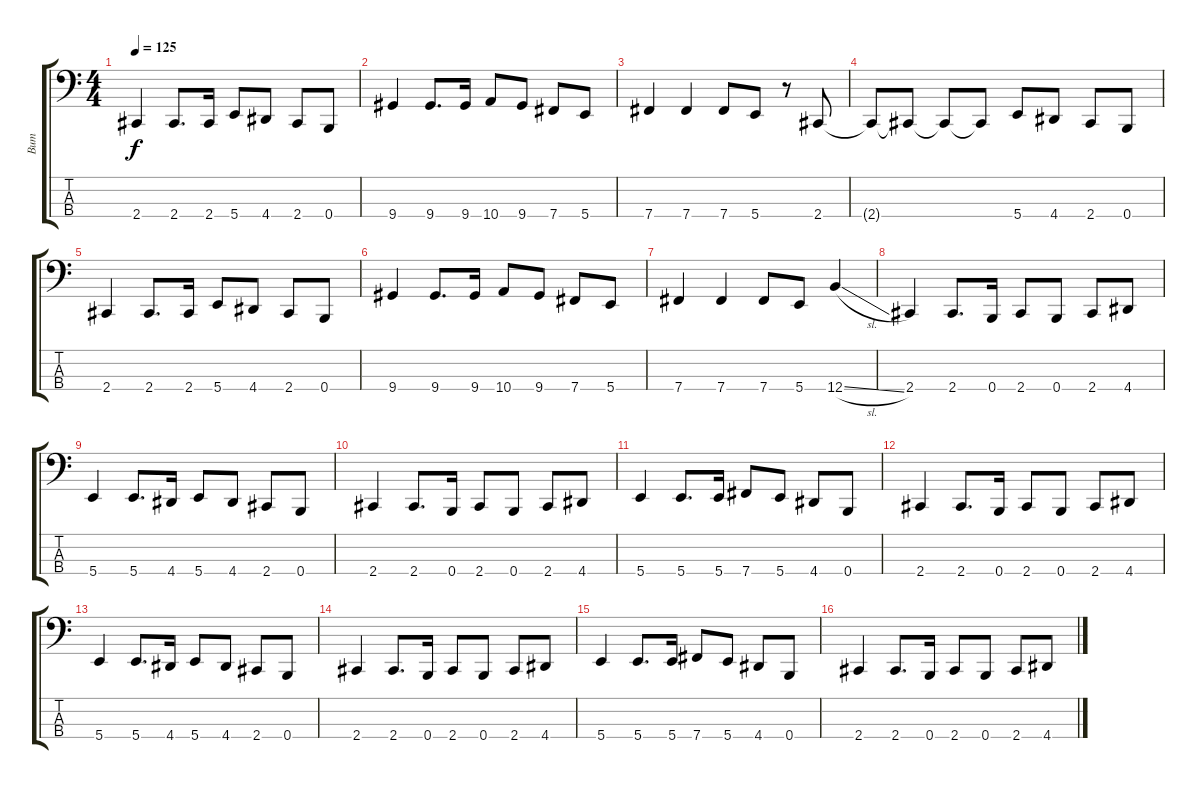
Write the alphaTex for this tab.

\track ("Вит" "Вит") {instrument electricbassfinger}
\staff {score tabs}
\tuning (E2 B1 Gb1 B0) {hide}
\ts (4 4)
\tempo 125
\clef f4
\ks c
2.4.4{dy f} 2.4.8{d} 2.4.16 5.4.8 4.4.8 2.4.8 0.4.8 |
9.4.4 9.4.8{d} 9.4.16 10.4.8 9.4.8 7.4.8 5.4.8 |
7.4.4 7.4.4 7.4.8 5.4.8 r.8 2.4.8 |
2.4{t}.8 2.4{t}.8 2.4{t}.8 2.4{t}.8 5.4.8 4.4.8 2.4.8 0.4.8 |
2.4.4 2.4.8{d} 2.4.16 5.4.8 4.4.8 2.4.8 0.4.8 |
9.4.4 9.4.8{d} 9.4.16 10.4.8 9.4.8 7.4.8 5.4.8 |
7.4.4 7.4.4 7.4.8 5.4.8 12.4{sl}.4 |
2.4.4 2.4.8{d} 0.4.16 2.4.8 0.4.8 2.4.8 4.4.8 |
5.4.4 5.4.8{d} 4.4.16 5.4.8 4.4.8 2.4.8 0.4.8 |
2.4.4 2.4.8{d} 0.4.16 2.4.8 0.4.8 2.4.8 4.4.8 |
5.4.4 5.4.8{d} 5.4.16 7.4.8 5.4.8 4.4.8 0.4.8 |
2.4.4 2.4.8{d} 0.4.16 2.4.8 0.4.8 2.4.8 4.4.8 |
5.4.4 5.4.8{d} 4.4.16 5.4.8 4.4.8 2.4.8 0.4.8 |
2.4.4 2.4.8{d} 0.4.16 2.4.8 0.4.8 2.4.8 4.4.8 |
5.4.4 5.4.8{d} 5.4.16 7.4.8 5.4.8 4.4.8 0.4.8 |
2.4.4 2.4.8{d} 0.4.16 2.4.8 0.4.8 2.4.8 4.4.8
